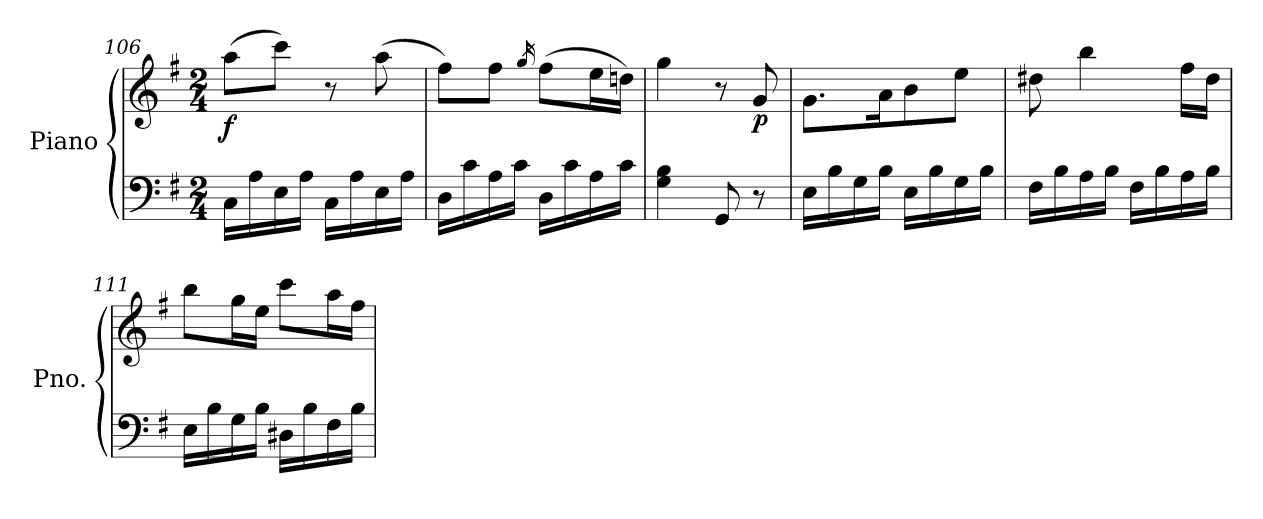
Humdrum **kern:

**kern	**kern	**dynam
*part1	*part1	*part1
*staff2	*staff1	*staff1/2
*I"Piano	*	*
*I'Pno.	*	*
*clefF4	*clefG2	*
*k[f#]	*k[f#]	*
*M2/4	*M2/4	*
=106	=106	=106
!	!	!LO:DY:b
16C\LL	(>8aa\L	f
16A\	.	.
16E\	8ccc\J)	.
16A\JJ	.	.
16C\LL	8r	.
16A\	.	.
16E\	(>8aa\	.
16A\JJ	.	.
!!LO:LB:g=z
=107	=107	=107
16D\LL	8ff#\L)	.
16c\	.	.
16A\	8ff#\J	.
16c\JJ	.	.
.	16qgg/	.
16D\LL	(>8ff#\L	.
16c\	.	.
16A\	16ee\L	.
16c\JJ	16ddn\JJ)	.
=108	=108	=108
4G\ 4B\	4gg\	.
8GG/	8r	.
!	!	!LO:DY:b
8r	8g/	p
=109	=109	=109
16E\LL	8.g\L	.
16B\	.	.
16G\	.	.
16B\JJ	16a\K	.
16E\LL	8b\	.
16B\	.	.
16G\	8ee\J	.
16B\JJ	.	.
=110	=110	=110
16F#\LL	8dd#X\	.
16B\	.	.
!	!	!LO:DY:b
16A\	4bb\	other-dynamics
16B\JJ	.	.
16F#\LL	.	.
16B\	.	.
16A\	16ff#\LL	.
16B\JJ	16dd#\JJ	.
=111	=111	=111
16E\LL	8bb\L	.
16B\	.	.
16G\	16gg\L	.
16B\JJ	16ee\JJ	.
16D#X\LL	8ccc\L	.
16B\	.	.
16F#\	16aa\L	.
16B\JJ	16ff#\JJ	.
=	=	=
*-	*-	*-
